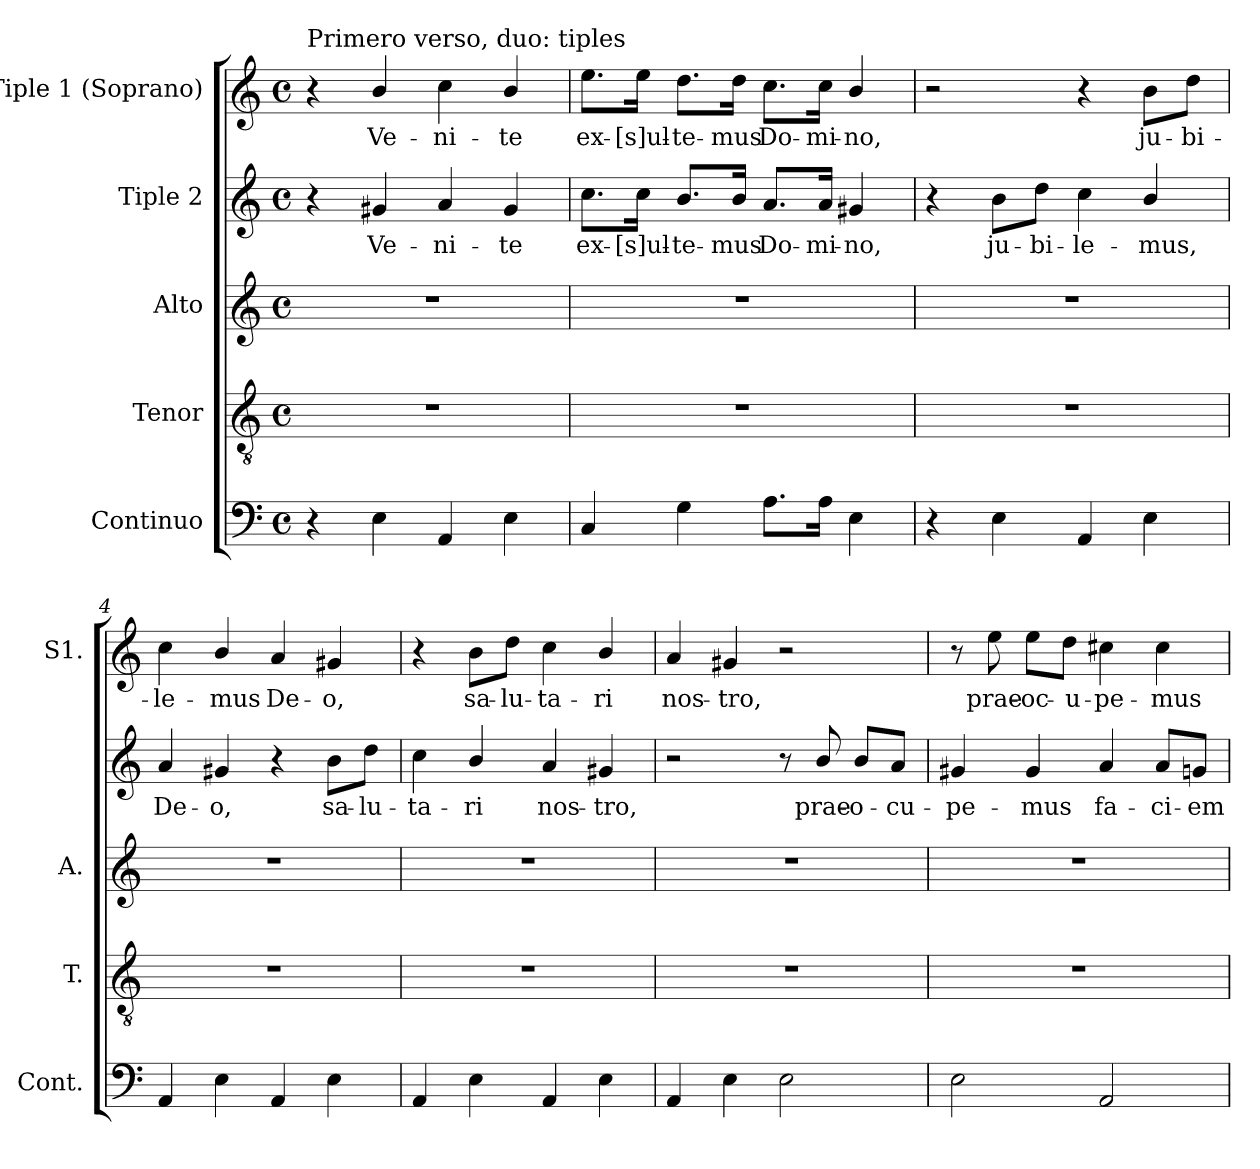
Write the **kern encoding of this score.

**kern	**kern	**kern	**kern	**text	**kern	**text
*part5	*part4	*part3	*part2	*part2	*part1	*part1
*staff5	*staff4	*staff3	*staff2	*staff2	*staff1	*staff1
*I"Continuo	*I"Tenor	*I"Alto	*I"Tiple 2	*	*I"Tiple 1 (Soprano)	*
*I'Cont.	*I'T.	*I'A.	*	*	*I'S1.	*
!!LO:PB:g=z
*clefF4	*clefGv2	*clefG2	*clefG2	*	*clefG2	*
*	*ITrd7c12	*	*	*	*	*
*k[]	*k[]	*k[]	*k[]	*	*k[]	*
*C:	*C:	*C:	*C:	*	*C:	*
*M4/4	*M4/4	*M4/4	*M4/4	*	*M4/4	*
*met(c)	*met(c)	*met(c)	*met(c)	*	*met(c)	*
=1	=1	=1	=1	=1	=1	=1
!	!	!	!	!	!LO:TX:a:t=Primero verso, duo&colon; tiples	!
4r	1r	1r	4r	.	4r	.
!	!	!	!	!LO:LY:b:color=#000000	!	!
!	!	!	!	!	!	!LO:LY:b:color=#000000
4Ei\	.	.	4g#Xi/	Ve-	4bi/	Ve-
!	!	!	!	!LO:LY:b:color=#000000	!	!
!	!	!	!	!	!	!LO:LY:b:color=#000000
4AAi/	.	.	4ai/	-ni-	4cci\	-ni-
!	!	!	!	!LO:LY:b:color=#000000	!	!
!	!	!	!	!	!	!LO:LY:b:color=#000000
4Ei\	.	.	4g#i/	-te	4bi/	-te
=2	=2	=2	=2	=2	=2	=2
!	!	!	!	!LO:LY:b:color=#000000	!	!
!	!	!	!	!	!	!LO:LY:b:color=#000000
4Ci/	1r	1r	8.cci\L	ex-	8.eei\L	ex-
!	!	!	!	!LO:LY:b:color=#000000	!	!
!	!	!	!	!	!	!LO:LY:b:color=#000000
.	.	.	16cci\Jk	-[s]ul-	16eei\Jk	-[s]ul-
!	!	!	!	!LO:LY:b:color=#000000	!	!
!	!	!	!	!	!	!LO:LY:b:color=#000000
4Gi\	.	.	8.bi/L	-te-	8.ddi\L	-te-
!	!	!	!	!LO:LY:b:color=#000000	!	!
!	!	!	!	!	!	!LO:LY:b:color=#000000
.	.	.	16bi/Jk	-mus	16ddi\Jk	-mus
!	!	!	!	!LO:LY:b:color=#000000	!	!
!	!	!	!	!	!	!LO:LY:b:color=#000000
8.Ai\L	.	.	8.ai/L	Do-	8.cci\L	Do-
!	!	!	!	!LO:LY:b:color=#000000	!	!
!	!	!	!	!	!	!LO:LY:b:color=#000000
16Ai\Jk	.	.	16ai/Jk	-mi-	16cci\Jk	-mi-
!	!	!	!	!LO:LY:b:color=#000000	!	!
!	!	!	!	!	!	!LO:LY:b:color=#000000
4Ei\	.	.	4g#Xi/	-no,	4bi/	-no,
=3	=3	=3	=3	=3	=3	=3
4r	1r	1r	4r	.	2r	.
!	!	!	!	!LO:LY:b:color=#000000	!	!
4Ei\	.	.	8bi\L	ju-	.	.
!	!	!	!	!LO:LY:b:color=#000000	!	!
.	.	.	8ddi\J	-bi-	.	.
!	!	!	!	!LO:LY:b:color=#000000	!	!
4AAi/	.	.	4cci\	-le-	4r	.
!	!	!	!	!LO:LY:b:color=#000000	!	!
!	!	!	!	!	!	!LO:LY:b:color=#000000
4Ei\	.	.	4bi/	-mus,	8bi\L	ju-
!	!	!	!	!	!	!LO:LY:b:color=#000000
.	.	.	.	.	8ddi\J	-bi-
=4	=4	=4	=4	=4	=4	=4
!	!	!	!	!LO:LY:b:color=#000000	!	!
!	!	!	!	!	!	!LO:LY:b:color=#000000
4AAi/	1r	1r	4ai/	De-	4cci\	-le-
!	!	!	!	!LO:LY:b:color=#000000	!	!
!	!	!	!	!	!	!LO:LY:b:color=#000000
4Ei\	.	.	4g#Xi/	-o,	4bi/	-mus
!	!	!	!	!	!	!LO:LY:b:color=#000000
4AAi/	.	.	4r	.	4ai/	De-
!	!	!	!	!LO:LY:b:color=#000000	!	!
!	!	!	!	!	!	!LO:LY:b:color=#000000
4Ei\	.	.	8bi\L	sa-	4g#Xi/	-o,
!	!	!	!	!LO:LY:b:color=#000000	!	!
.	.	.	8ddi\J	-lu-	.	.
!!LO:LB:g=z
=5	=5	=5	=5	=5	=5	=5
!	!	!	!	!LO:LY:b:color=#000000	!	!
4AAi/	1r	1r	4cci\	-ta-	4r	.
!	!	!	!	!LO:LY:b:color=#000000	!	!
!	!	!	!	!	!	!LO:LY:b:color=#000000
4Ei\	.	.	4bi/	-ri	8bi\L	sa-
!	!	!	!	!	!	!LO:LY:b:color=#000000
.	.	.	.	.	8ddi\J	-lu-
!	!	!	!	!LO:LY:b:color=#000000	!	!
!	!	!	!	!	!	!LO:LY:b:color=#000000
4AAi/	.	.	4ai/	nos-	4cci\	-ta-
!	!	!	!	!LO:LY:b:color=#000000	!	!
!	!	!	!	!	!	!LO:LY:b:color=#000000
4Ei\	.	.	4g#Xi/	-tro,	4bi/	-ri
=6	=6	=6	=6	=6	=6	=6
!	!	!	!	!	!	!LO:LY:b:color=#000000
4AAi/	1r	1r	2r	.	4ai/	nos-
!	!	!	!	!	!	!LO:LY:b:color=#000000
4Ei\	.	.	.	.	4g#Xi/	-tro,
2Ei\	.	.	8r	.	2r	.
!	!	!	!	!LO:LY:b:color=#000000	!	!
.	.	.	8bi/	prae-	.	.
!	!	!	!	!LO:LY:b:color=#000000	!	!
.	.	.	8bi/L	-o[c]-	.	.
!	!	!	!	!LO:LY:b:color=#000000	!	!
.	.	.	8ai/J	-cu-	.	.
=7	=7	=7	=7	=7	=7	=7
!	!	!	!	!LO:LY:b:color=#000000	!	!
2Ei\	1r	1r	4g#Xi/	-pe-	8r	.
!	!	!	!	!	!	!LO:LY:b:color=#000000
.	.	.	.	.	8eei\	prae-
!	!	!	!	!LO:LY:b:color=#000000	!	!
!	!	!	!	!	!	!LO:LY:b:color=#000000
.	.	.	4g#i/	-mus	8eei\L	-oc-
!	!	!	!	!	!	!LO:LY:b:color=#000000
.	.	.	.	.	8ddi\J	-[c]u-
!	!	!	!	!LO:LY:b:color=#000000	!	!
!	!	!	!	!	!	!LO:LY:b:color=#000000
2AAi/	.	.	4ai/	fa-	4cc#Xi\	-pe-
!	!	!	!	!LO:LY:b:color=#000000	!	!
!	!	!	!	!	!	!LO:LY:b:color=#000000
.	.	.	8ai/L	-ci-	4cc#i\	-mus
!	!	!	!	!LO:LY:b:color=#000000	!	!
.	.	.	8gi/J	-em	.	.
=	=	=	=	=	=	=
*-	*-	*-	*-	*-	*-	*-
